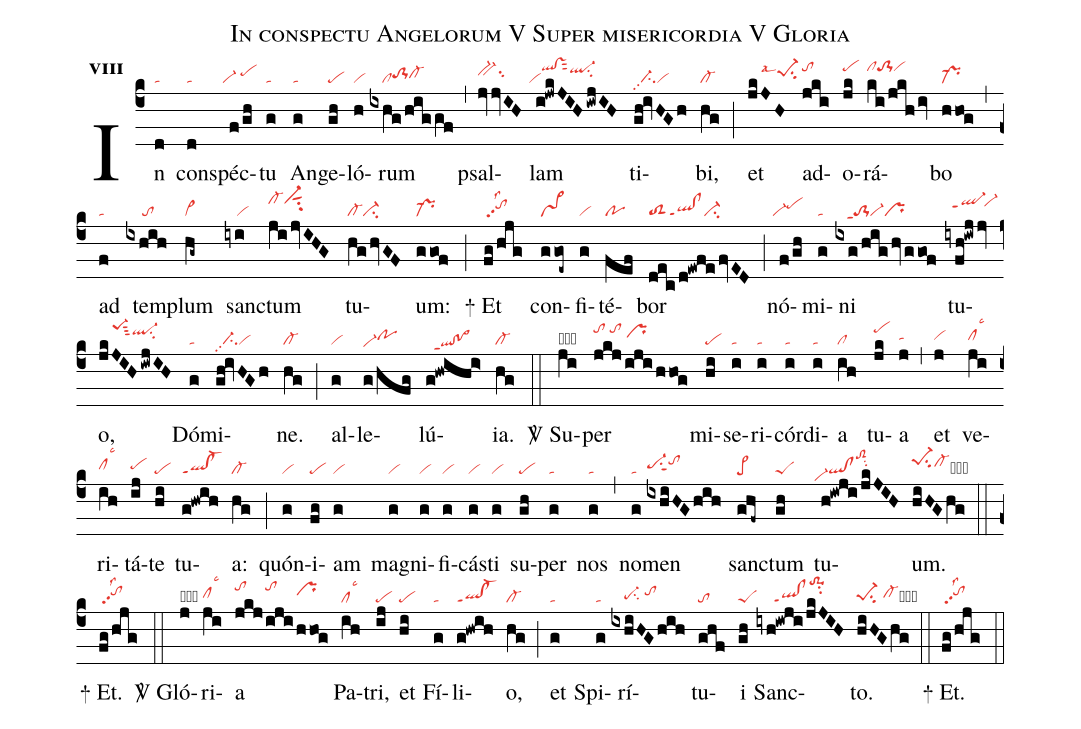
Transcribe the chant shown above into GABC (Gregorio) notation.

name:In conspectu Angelorum V Super misericordia V Gloria;
office-part:re;
mode:8;
nabc-lines:1;
%%
initial-style: 1;
name: In conspectu Angelorum... alleluia;
mode: 8;
office-part: Responsorium;
annotation: Resp.;
annotation: viii;
nabc-lines: 1;
%%
(c4) In(d|ta) con(d|ta)spéc(f/gh|``vi-/pehi)tu(g|ta) An(g|ta)ge(gh|pe)ló(h|vi)rum(ixhg/higgf|////clto-1hhcl-hh) (,)psal(jvjvIH|bv-hisu2)lam(i!jwkJIH/iwjIH|``viqlhk!vshksut2ql-hjsu2) ti(gh!ivHGh|//ci-pp2vi)bi,(hg|cl-) (;) et(jkJH|////pe-1hisu2lsal4) ad(jki|tohk)o(jk|pehk)rá(ki/jkh/iv|clhkto-1hkvihk)bo(hhog|pr-) (,)ad(f|ta) tem(ixhih|/////to)plum(hg~|vi>) sanc(iyi|////vi)tum(jijvIHG|cl-hkvi-hksut1su2) tu(hghvGF|cl-ci-)um:(ggof|pr-) (;)

<sp>+</sp> Et(fg/hjg|/tohipp2lss2) con(ggoe~|vs>)fi(g|vi)té(fef|po)bor(dec/d!ewfefvED|toS2ql!clppt1ci-) (;) nó(f/gh|``vi-pehi)mi(g|ta)ni(ixg/hig/hv/ggof|///to-1ppt1vi-pr) tu(iyfh!iwjjv|//ql-hippt1`vi-hj)o,(jkJIH/iwjIH|////pe-1hlsut3ql-hjsu2) Dó(g|ta)mi(gh!ivHGh|//ci-pp2vi)ne.(hg|cl-) (;) al(g|vi)le(g/hfg|vi-hepohh)lú(g!hwihi>|//qlhe!po>heppt1){ia}.(hg|cl-) (::)

<sp>V/</sp> Su(ji|obclhglsc3)per(jkj/iji/hhog|tohk/tohk/prhi) mi(hi|pe)se(i|ta)ri(i|ta)cór(i|ta)di(i|ta)a(ih|cl) tu(jk|pehk)a(j|tahh) (,) et(j|vihh) ve(ji|clhhlsc3)ri(ih|clhhlsc3)tá(ij|pehh)te(hi|pe) tu(g!hwih|ql!cl-ppt1)a:(hg|cl-) (;) quón(g|vi)i(fg|pe)am(g|vi) mag(g|vi)ni(g|vi)fi(g|vi)cás(g|vi)ti(g|vi) su(gh|pe)per(g|ta) nos(g|ta) (,) no(g|ta)men(ixhiHGhih|pe-hhsu1sut1tohj) sanc(ghf~|pe>)tum(gh|peS) tu(h!iwji/jkJIH|``vi-hcql!cltoS2hlsu2)um.(hiHGhg|pe-1hjsu2cl-hicb) (::)

<sp>+</sp> Et.(fg/hjg|/tohipp2lss2) (::)

<sp>V/</sp> Gló(j|obvihh)ri(ji|clhhlsc3)a(jkj|tohk|iji|tohk|hhog|prhi) Pa(ih|cllsc3)tri,(ij|pe) et(hi|pe) Fí(g|ta)li(g!hwih|ql!cl-ppt1)o,(hg|cl-) (;) et(g|ta) Spi(g|ta)rí(ixhiHG/hih|////pe-hgsu2/tohi)tu(ghf|to)i(gh|peS) Sanc(iyh!iwji/jkJIH|/////ql!clppt1to-1hmsu2)to.(hiHGhg|pe-1hgsu2/cl-hhcb) (::)

<sp>+</sp> Et.(fg/hjg|/tohipp2lss2) (::)
